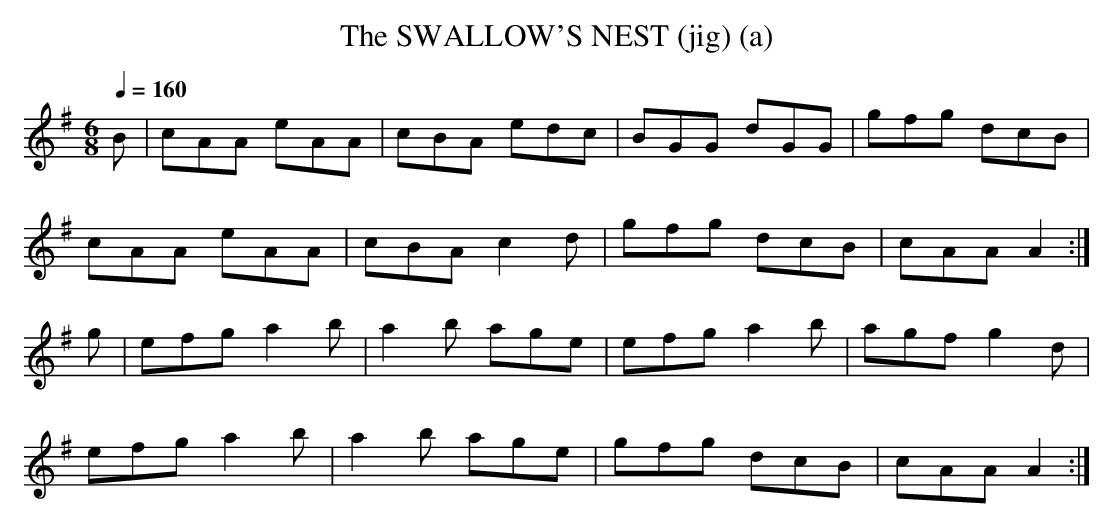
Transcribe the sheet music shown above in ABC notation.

X:1
T:SWALLOW'S NEST (jig) (a), The
Q:1/4=160
L:1/8
M:6/8
K:A dorian
B|cAA eAA|cBA edc|BGG dGG|gfg dcB|
cAA eAA|cBA c2d|gfg dcB|cAA A2 :|
g|efg a2b|a2b age|efg a2b|agf g2d|
efg a2b|a2b age|gfg dcB|cAA A2 :|
